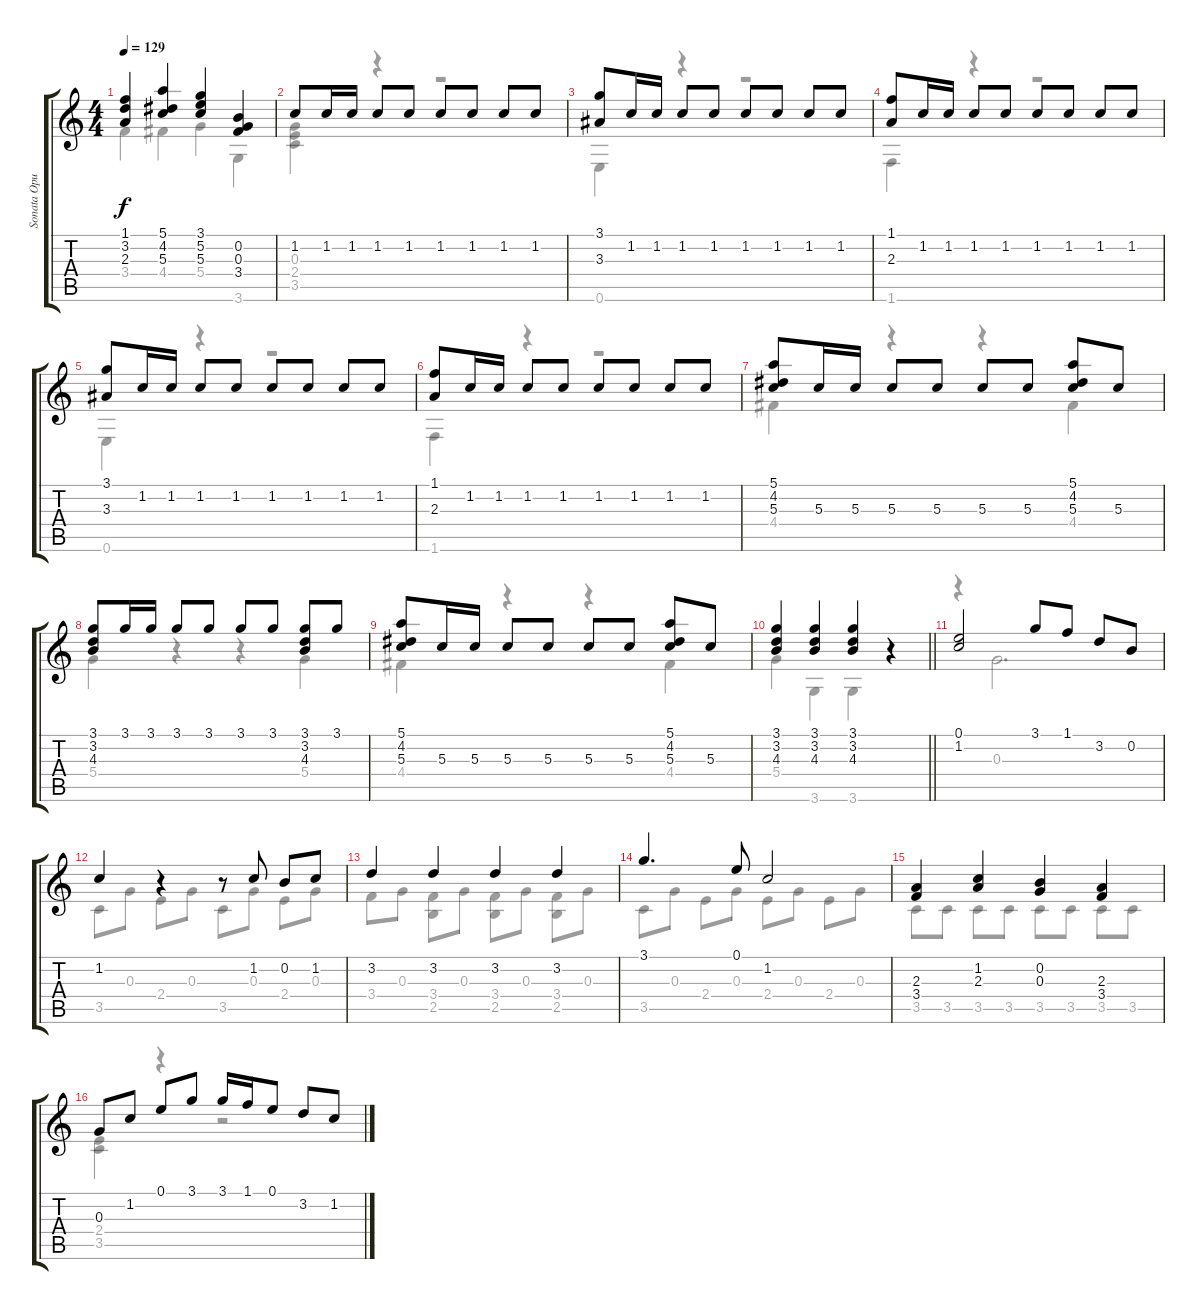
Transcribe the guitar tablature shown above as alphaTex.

\track ("Sonata Opus 15 - Fernando Sor" "Sonata Opu") {instrument acousticguitarnylon}
\staff {score tabs}
\tuning (E4 B3 G3 D3 A2 E2) {hide}
\voice
\ts (4 4)
\tempo 129
\clef g2
\ks c
(1.1 3.2 2.3).4{dy f} (5.1 4.2 5.3).4 (3.1 5.2 5.3).4 (0.2 0.3 3.4).4 |
1.2.8 1.2.16 1.2.16 1.2.8 1.2.8 1.2.8 1.2.8 1.2.8 1.2.8 |
(3.1 3.3).8 1.2.16 1.2.16 1.2.8 1.2.8 1.2.8 1.2.8 1.2.8 1.2.8 |
(1.1 2.3).8 1.2.16 1.2.16 1.2.8 1.2.8 1.2.8 1.2.8 1.2.8 1.2.8 |
(3.1 3.3).8 1.2.16 1.2.16 1.2.8 1.2.8 1.2.8 1.2.8 1.2.8 1.2.8 |
(1.1 2.3).8 1.2.16 1.2.16 1.2.8 1.2.8 1.2.8 1.2.8 1.2.8 1.2.8 |
(5.1 4.2 5.3).8 5.3.16 5.3.16 5.3.8 5.3.8 5.3.8 5.3.8 (5.1 4.2 5.3).8 5.3.8 |
(3.1 3.2 4.3).8 3.1.16 3.1.16 3.1.8 3.1.8 3.1.8 3.1.8 (3.1 3.2 4.3).8 3.1.8 |
(5.1 4.2 5.3).8 5.3.16 5.3.16 5.3.8 5.3.8 5.3.8 5.3.8 (5.1 4.2 5.3).8 5.3.8 |
\barLineRight lightlight
(3.1 3.2 4.3).4 (3.1 3.2 4.3).4 (3.1 3.2 4.3).4 r.4 |
(0.1 1.2).2 3.1.8 1.1.8 3.2.8 0.2.8 |
1.2.4 r.4 r.8 1.2.8 0.2.8 1.2.8 |
3.2.4 3.2.4 3.2.4 3.2.4 |
3.1.4{d} 0.1.8 1.2.2 |
(2.3 3.4).4 (1.2 2.3).4 (0.2 0.3).4 (2.3 3.4).4 |
0.3.8 1.2.8 0.1.8 3.1.8 3.1.16 1.1.16 0.1.8 3.2.8 1.2.8
\voice
\clef g2
\ottava regular
\simile none
\ks c
3.4.4{dy f} 4.4.4 5.4.4 3.6.4 |
(0.3 2.4 3.5).4 r.4 r.2 |
0.6.4 r.4 r.2 |
1.6.4 r.4 r.2 |
0.6.4 r.4 r.2 |
1.6.4 r.4 r.2 |
4.4.4 r.4 r.4 4.4.4 |
5.4.4 r.4 r.4 5.4.4 |
4.4.4 r.4 r.4 4.4.4 |
\barLineRight lightlight
5.4.4 3.6.4 3.6.4 r.4 |
r.4 0.3.2{d} |
3.5.8 0.3.8 2.4.8 0.3.8 3.5.8 0.3.8 2.4.8 0.3.8 |
3.4.8 0.3.8 (3.4 2.5).8 0.3.8 (3.4 2.5).8 0.3.8 (3.4 2.5).8 0.3.8 |
3.5.8 0.3.8 2.4.8 0.3.8 2.4.8 0.3.8 2.4.8 0.3.8 |
3.5.8 3.5.8 3.5.8 3.5.8 3.5.8 3.5.8 3.5.8 3.5.8 |
(2.4 3.5).4 r.4 r.2
